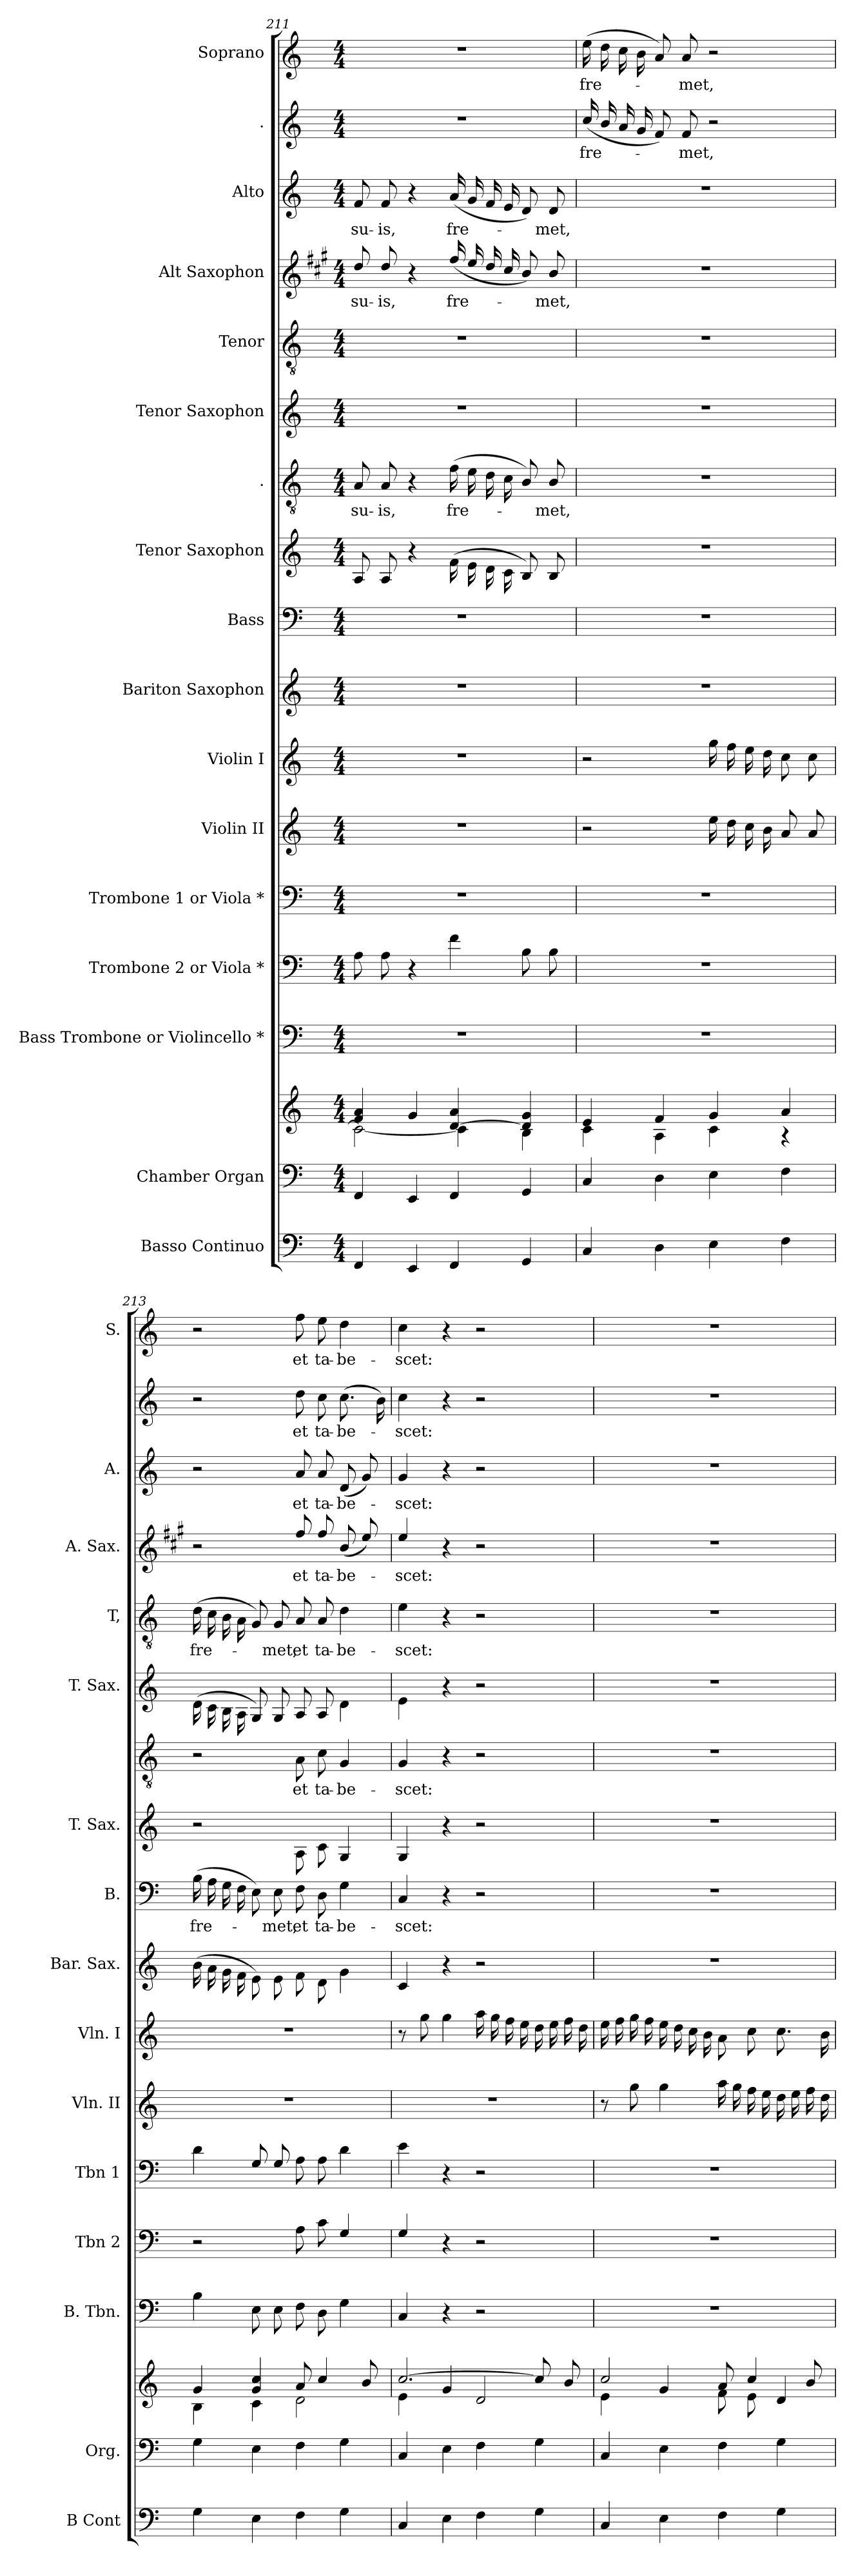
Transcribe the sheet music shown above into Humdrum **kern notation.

**kern	**kern	**kern	**kern	**kern	**kern	**kern	**kern	**kern	**kern	**text	**kern	**kern	**text	**kern	**kern	**text	**kern	**text	**kern	**text	**kern	**text	**kern	**text
*part17	*part16	*part16	*part15	*part14	*part13	*part12	*part11	*part10	*part9	*part9	*part8	*part7	*part7	*part6	*part5	*part5	*part4	*part4	*part3	*part3	*part2	*part2	*part1	*part1
*staff18	*staff17	*staff16	*staff15	*staff14	*staff13	*staff12	*staff11	*staff10	*staff9	*staff9	*staff8	*staff7	*staff7	*staff6	*staff5	*staff5	*staff4	*staff4	*staff3	*staff3	*staff2	*staff2	*staff1	*staff1
*I"Basso  Continuo	*I"Chamber  Organ	*	*I"Bass Trombone or Violincello *	*I"Trombone 2 or Viola *	*I"Trombone 1 or Viola *	*I"Violin II	*I"Violin I	*I"Bariton Saxophon	*I"Bass	*	*I"Tenor Saxophon	*I".	*	*I"Tenor Saxophon	*I"Tenor	*	*I"Alt Saxophon	*	*I"Alto	*	*I".	*	*I"Soprano	*
*I'B Cont	*I'Org.	*	*I'B. Tbn.	*I'Tbn 2	*I'Tbn 1	*I'Vln. II	*I'Vln. I	*I'Bar. Sax.	*I'B.	*	*I'T. Sax.	*	*	*I'T. Sax.	*I'T,	*	*I'A. Sax.	*	*I'A.	*	*	*	*I'S.	*
*clefF4	*clefF4	*clefG2	*clefF4	*clefF4	*clefF4	*clefG2	*clefG2	*clefG2	*clefF4	*	*clefG2	*clefGv2	*	*clefG2	*clefGv2	*	*clefG2	*	*clefG2	*	*clefG2	*	*clefG2	*
*ITrd7c12	*	*	*	*	*	*	*	*ITrd12c21	*	*	*ITrd8c14	*ITrd7c12	*	*ITrd8c14	*ITrd7c12	*	*ITrd5c9	*	*	*	*	*	*	*
*k[]	*k[]	*k[]	*k[]	*k[]	*k[]	*k[]	*k[]	*k[]	*k[]	*	*k[]	*k[]	*	*k[]	*k[]	*	*k[]	*	*k[]	*	*k[]	*	*k[]	*
*M4/4	*M4/4	*M4/4	*M4/4	*M4/4	*M4/4	*M4/4	*M4/4	*M4/4	*M4/4	*	*M4/4	*M4/4	*	*M4/4	*M4/4	*	*M4/4	*	*M4/4	*	*M4/4	*	*M4/4	*
=211	=211	=211	=211	=211	=211	=211	=211	=211	=211	=211	=211	=211	=211	=211	=211	=211	=211	=211	=211	=211	=211	=211	=211	=211
*	*	*^	*	*	*	*	*	*	*	*	*	*	*	*	*	*	*	*	*	*	*	*	*	*
!	!	!	!	!	!	!	!	!	!	!	!	!	!	!LO:LY:b	!	!	!	!	!LO:LY:b	!	!LO:LY:b	!	!	!	!
4FFF/	4FF/	4f/ 4a/	2c\_	1r	8A\	1r	1r	1r	1r	1r	.	8AA/	8AA/	su-	1r	1r	.	8f/	su-	8f/	su-	1r	.	1r	.
!	!	!	!	!	!	!	!	!	!	!	!	!	!	!LO:LY:b	!	!	!	!	!LO:LY:b	!	!LO:LY:b	!	!	!	!
.	.	.	.	.	8A\	.	.	.	.	.	.	8AA/	8AA/	-is,	.	.	.	8f/	-is,	8f/	-is,	.	.	.	.
4EEE/	4EE/	4g/	.	.	4r	.	.	.	.	.	.	4r	4r	.	.	.	.	4r	.	4r	.	.	.	.	.
!	!	!	!	!	!	!	!	!	!	!	!	!	!	!LO:LY:b	!	!	!	!	!LO:LY:b	!	!LO:LY:b	!	!	!	!
4FFF/	4FF/	[4d/ 4a/	4c\]	.	4f\	.	.	.	.	.	.	(16F\	(16F\	fre-	.	.	.	(16a/	fre-	(16a/	fre-	.	.	.	.
.	.	.	.	.	.	.	.	.	.	.	.	16E\	16E\	.	.	.	.	16g/	.	16g/	.	.	.	.	.
.	.	.	.	.	.	.	.	.	.	.	.	16D\	16D\	.	.	.	.	16f/	.	16f/	.	.	.	.	.
.	.	.	.	.	.	.	.	.	.	.	.	16C\	16C\	.	.	.	.	16e/	.	16e/	.	.	.	.	.
4GGG/	4GG/	4d/] 4g/	4B\	.	8B\	.	.	.	.	.	.	8BB/)	8BB/)	.	.	.	.	8d/)	.	8d/)	.	.	.	.	.
!	!	!	!	!	!	!	!	!	!	!	!	!	!	!LO:LY:b	!	!	!	!	!LO:LY:b	!	!LO:LY:b	!	!	!	!
.	.	.	.	.	8B\	.	.	.	.	.	.	8BB/	8BB/	-met,	.	.	.	8d/	-met,	8d/	-met,	.	.	.	.
!!LO:PB:g=z
=212	=212	=212	=212	=212	=212	=212	=212	=212	=212	=212	=212	=212	=212	=212	=212	=212	=212	=212	=212	=212	=212	=212	=212	=212	=212
!	!	!	!	!	!	!	!	!	!	!	!	!	!	!	!	!	!	!	!	!	!	!	!LO:LY:b	!	!LO:LY:b
4CC/	4C/	4e/	4c\	1r	1r	1r	2r	2r	1r	1r	.	1r	1r	.	1r	1r	.	1r	.	1r	.	(16cc/	fre-	(16ee\	fre-
.	.	.	.	.	.	.	.	.	.	.	.	.	.	.	.	.	.	.	.	.	.	16b/	.	16dd\	.
.	.	.	.	.	.	.	.	.	.	.	.	.	.	.	.	.	.	.	.	.	.	16a/	.	16cc\	.
.	.	.	.	.	.	.	.	.	.	.	.	.	.	.	.	.	.	.	.	.	.	16g/	.	16b\	.
4DD\	4D\	4f/	4A\	.	.	.	.	.	.	.	.	.	.	.	.	.	.	.	.	.	.	8f/)	.	8a/)	.
!	!	!	!	!	!	!	!	!	!	!	!	!	!	!	!	!	!	!	!	!	!	!	!LO:LY:b	!	!LO:LY:b
.	.	.	.	.	.	.	.	.	.	.	.	.	.	.	.	.	.	.	.	.	.	8f/	-met,	8a/	-met,
4EE\	4E\	4g/	4c\	.	.	.	16ee\	16gg\	.	.	.	.	.	.	.	.	.	.	.	.	.	2r	.	2r	.
.	.	.	.	.	.	.	16dd\	16ff\	.	.	.	.	.	.	.	.	.	.	.	.	.	.	.	.	.
.	.	.	.	.	.	.	16cc\	16ee\	.	.	.	.	.	.	.	.	.	.	.	.	.	.	.	.	.
.	.	.	.	.	.	.	16b\	16dd\	.	.	.	.	.	.	.	.	.	.	.	.	.	.	.	.	.
4FF\	4F\	4a/	4r	.	.	.	8a/	8cc\	.	.	.	.	.	.	.	.	.	.	.	.	.	.	.	.	.
.	.	.	.	.	.	.	8a/	8cc\	.	.	.	.	.	.	.	.	.	.	.	.	.	.	.	.	.
=213	=213	=213	=213	=213	=213	=213	=213	=213	=213	=213	=213	=213	=213	=213	=213	=213	=213	=213	=213	=213	=213	=213	=213	=213	=213
!	!	!	!	!	!	!	!	!	!	!	!LO:LY:b	!	!	!	!	!	!LO:LY:b	!	!	!	!	!	!	!	!
4GG\	4G\	4g/	4B\	4B\	2r	4d\	1r	1r	(16B\	(16B\	fre-	2r	2r	.	(16D\	(16D\	fre-	2r	.	2r	.	2r	.	2r	.
.	.	.	.	.	.	.	.	.	16A\	16A\	.	.	.	.	16C\	16C\	.	.	.	.	.	.	.	.	.
.	.	.	.	.	.	.	.	.	16G\	16G\	.	.	.	.	16BB\	16BB\	.	.	.	.	.	.	.	.	.
.	.	.	.	.	.	.	.	.	16F\	16F\	.	.	.	.	16AA\	16AA\	.	.	.	.	.	.	.	.	.
4EE\	4E\	4g/ 4cc/	4c\	8E\	.	8G/	.	.	8E\)	8E\)	.	.	.	.	8GG/)	8GG/)	.	.	.	.	.	.	.	.	.
!	!	!	!	!	!	!	!	!	!	!	!LO:LY:b	!	!	!	!	!	!LO:LY:b	!	!	!	!	!	!	!	!
.	.	.	.	8E\	.	8G/	.	.	8E\	8E\	-met,	.	.	.	8GG/	8GG/	-met,	.	.	.	.	.	.	.	.
!	!	!	!	!	!	!	!	!	!	!	!LO:LY:b	!	!	!LO:LY:b	!	!	!LO:LY:b	!	!LO:LY:b	!	!LO:LY:b	!	!LO:LY:b	!	!LO:LY:b
4FF\	4F\	8a/	2d\	8F\	8A\	8A\	.	.	8F\	8F\	et	8AA\	8AA\	et	8AA/	8AA/	et	8a/	et	8a/	et	8dd\	et	8ff\	et
!	!	!	!	!	!	!	!	!	!	!	!LO:LY:b	!	!	!LO:LY:b	!	!	!LO:LY:b	!	!LO:LY:b	!	!LO:LY:b	!	!LO:LY:b	!	!LO:LY:b
.	.	4cc/	.	8D\	8c\	8A\	.	.	8D\	8D\	ta-	8C\	8C\	ta-	8AA/	8AA/	ta-	8a/	ta-	8a/	ta-	8cc\	ta-	8ee\	ta-
!	!	!	!	!	!	!	!	!	!	!	!LO:LY:b	!	!	!LO:LY:b	!	!	!LO:LY:b	!	!LO:LY:b	!	!LO:LY:b	!	!LO:LY:b	!	!LO:LY:b
4GG\	4G\	.	.	4G\	4G/	4d\	.	.	4G\	4G\	-be-	4GG/	4GG/	-be-	4D\	4D\	-be-	(8d/	-be-	(8d/	-be-	(8.cc\	-be-	4dd\	-be-
.	.	8b/	.	.	.	.	.	.	.	.	.	.	.	.	.	.	.	8g/)	.	8g/)	.	.	.	.	.
.	.	.	.	.	.	.	.	.	.	.	.	.	.	.	.	.	.	.	.	.	.	16b\)	.	.	.
=214	=214	=214	=214	=214	=214	=214	=214	=214	=214	=214	=214	=214	=214	=214	=214	=214	=214	=214	=214	=214	=214	=214	=214	=214	=214
!	!	!	!	!	!	!	!	!	!	!	!LO:LY:b	!	!	!LO:LY:b	!	!	!LO:LY:b	!	!LO:LY:b	!	!LO:LY:b	!	!LO:LY:b	!	!LO:LY:b
4CC/	4C/	[2.cc/	4e\	4C/	4G/	4e\	1r	8r	4C/	4C/	-scet:	4GG/	4GG/	-scet:	4E\	4E\	-scet:	4g/	-scet:	4g/	-scet:	4cc\	-scet:	4cc\	-scet:
.	.	.	.	.	.	.	.	8gg\	.	.	.	.	.	.	.	.	.	.	.	.	.	.	.	.	.
4EE\	4E\	.	4g/	4r	4r	4r	.	4gg\	4r	4r	.	4r	4r	.	4r	4r	.	4r	.	4r	.	4r	.	4r	.
4FF\	4F\	.	2d/	2r	2r	2r	.	16aa\	2r	2r	.	2r	2r	.	2r	2r	.	2r	.	2r	.	2r	.	2r	.
.	.	.	.	.	.	.	.	16gg\	.	.	.	.	.	.	.	.	.	.	.	.	.	.	.	.	.
.	.	.	.	.	.	.	.	16ff\	.	.	.	.	.	.	.	.	.	.	.	.	.	.	.	.	.
.	.	.	.	.	.	.	.	16ee\	.	.	.	.	.	.	.	.	.	.	.	.	.	.	.	.	.
4GG\	4G\	8cc/]	.	.	.	.	.	16dd\	.	.	.	.	.	.	.	.	.	.	.	.	.	.	.	.	.
.	.	.	.	.	.	.	.	16ee\	.	.	.	.	.	.	.	.	.	.	.	.	.	.	.	.	.
.	.	8b/	.	.	.	.	.	16ff\	.	.	.	.	.	.	.	.	.	.	.	.	.	.	.	.	.
.	.	.	.	.	.	.	.	16dd\	.	.	.	.	.	.	.	.	.	.	.	.	.	.	.	.	.
=215	=215	=215	=215	=215	=215	=215	=215	=215	=215	=215	=215	=215	=215	=215	=215	=215	=215	=215	=215	=215	=215	=215	=215	=215	=215
4CC/	4C/	2cc/	4e\	1r	1r	1r	8r	16ee\	1r	1r	.	1r	1r	.	1r	1r	.	1r	.	1r	.	1r	.	1r	.
.	.	.	.	.	.	.	.	16ff\	.	.	.	.	.	.	.	.	.	.	.	.	.	.	.	.	.
.	.	.	.	.	.	.	8gg\	16gg\	.	.	.	.	.	.	.	.	.	.	.	.	.	.	.	.	.
.	.	.	.	.	.	.	.	16ff\	.	.	.	.	.	.	.	.	.	.	.	.	.	.	.	.	.
4EE\	4E\	.	4g/	.	.	.	4gg\	16ee\	.	.	.	.	.	.	.	.	.	.	.	.	.	.	.	.	.
.	.	.	.	.	.	.	.	16dd\	.	.	.	.	.	.	.	.	.	.	.	.	.	.	.	.	.
.	.	.	.	.	.	.	.	16cc\	.	.	.	.	.	.	.	.	.	.	.	.	.	.	.	.	.
.	.	.	.	.	.	.	.	16b\	.	.	.	.	.	.	.	.	.	.	.	.	.	.	.	.	.
4FF\	4F\	8a/	8f\	.	.	.	16aa\	8a\	.	.	.	.	.	.	.	.	.	.	.	.	.	.	.	.	.
.	.	.	.	.	.	.	16gg\	.	.	.	.	.	.	.	.	.	.	.	.	.	.	.	.	.	.
.	.	4cc/	8e\	.	.	.	16ff\	8cc\	.	.	.	.	.	.	.	.	.	.	.	.	.	.	.	.	.
.	.	.	.	.	.	.	16ee\	.	.	.	.	.	.	.	.	.	.	.	.	.	.	.	.	.	.
4GG\	4G\	.	4d/	.	.	.	16dd\	8.cc\	.	.	.	.	.	.	.	.	.	.	.	.	.	.	.	.	.
.	.	.	.	.	.	.	16ee\	.	.	.	.	.	.	.	.	.	.	.	.	.	.	.	.	.	.
.	.	8b/	.	.	.	.	16ff\	.	.	.	.	.	.	.	.	.	.	.	.	.	.	.	.	.	.
.	.	.	.	.	.	.	16dd\	16b\	.	.	.	.	.	.	.	.	.	.	.	.	.	.	.	.	.
*	*	*v	*v	*	*	*	*	*	*	*	*	*	*	*	*	*	*	*	*	*	*	*	*	*	*
=	=	=	=	=	=	=	=	=	=	=	=	=	=	=	=	=	=	=	=	=	=	=	=	=
*-	*-	*-	*-	*-	*-	*-	*-	*-	*-	*-	*-	*-	*-	*-	*-	*-	*-	*-	*-	*-	*-	*-	*-	*-
